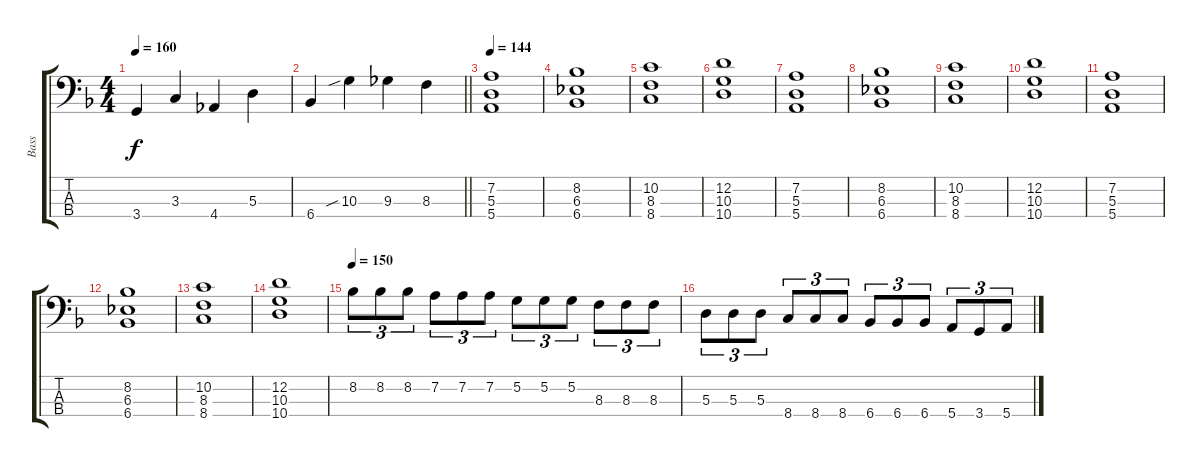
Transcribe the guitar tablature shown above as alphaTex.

\track ("Bass" "Bass") {instrument electricbassfinger}
\staff {score tabs}
\tuning (G2 D2 A1 E1) {hide}
\ts (4 4)
\tempo 160
\clef f4
\ks f
3.4.4{dy f} 3.3.4 4.4.4 5.3.4 |
\barLineRight lightlight
6.4.4 10.3{sib}.4 9.3.4 8.3.4 |
\tempo 144
(7.2 5.3 5.4).1 |
(8.2 6.3 6.4).1 |
(10.2 8.3 8.4).1 |
(12.2 10.3 10.4).1 |
(7.2 5.3 5.4).1 |
(8.2 6.3 6.4).1 |
(10.2 8.3 8.4).1 |
(12.2 10.3 10.4).1 |
(7.2 5.3 5.4).1 |
(8.2 6.3 6.4).1 |
(10.2 8.3 8.4).1 |
(12.2 10.3 10.4).1 |
\tempo 150
8.2.8{tu (3 2)} 8.2.8{tu (3 2)} 8.2.8{tu (3 2)} 7.2.8{tu (3 2)} 7.2.8{tu (3 2)} 7.2.8{tu (3 2)} 5.2.8{tu (3 2)} 5.2.8{tu (3 2)} 5.2.8{tu (3 2)} 8.3.8{tu (3 2)} 8.3.8{tu (3 2)} 8.3.8{tu (3 2)} |
5.3.8{tu (3 2)} 5.3.8{tu (3 2)} 5.3.8{tu (3 2)} 8.4.8{tu (3 2)} 8.4.8{tu (3 2)} 8.4.8{tu (3 2)} 6.4.8{tu (3 2)} 6.4.8{tu (3 2)} 6.4.8{tu (3 2)} 5.4.8{tu (3 2)} 3.4.8{tu (3 2)} 5.4.8{tu (3 2)}
